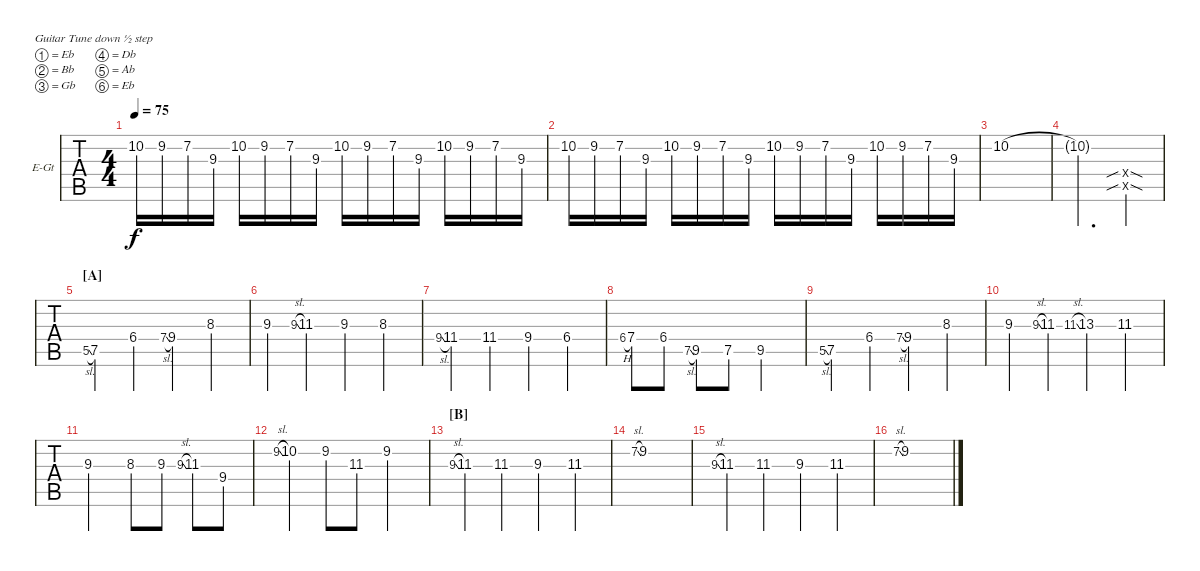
\bracketExtendMode groupsimilarinstruments
\firstSystemTrackNameOrientation horizontal
\otherSystemsTrackNameOrientation horizontal
\track ("Hide" "E-Gt") {instrument distortionguitar}
\staff {tabs}
\tuning (Eb4 Bb3 Gb3 Db3 Ab2 Eb2)
\ts (4 4)
\tempo 75
\clef g2
\ks eb
10.2.16{dy f instrument distortionguitar} 9.2.16 7.2.16 9.3.16 10.2.16 9.2.16 7.2.16 9.3.16 10.2.16 9.2.16 7.2.16 9.3.16 10.2.16 9.2.16 7.2.16 9.3.16 |
10.2.16 9.2.16 7.2.16 9.3.16 10.2.16 9.2.16 7.2.16 9.3.16 10.2.16 9.2.16 7.2.16 9.3.16 10.2.16 9.2.16 7.2.16 9.3.16 |
10.2.1 |
10.2{t}.2{d} (12.4{sib sod x} 9.5{sib sod x}).4 |
\section ("A" "")
5.5{sl}.8{gr} 7.5.4 6.4.4 7.4{sl}.8{gr} 9.4.4 8.3.4 |
9.3.4 9.3{sl}.8{gr} 11.3.4 9.3.4 8.3.4 |
9.4{sl}.8{gr} 11.4.4 11.4.4 9.4.4 6.4.4 |
6.4{h}.8{gr} 7.4.8 6.4.8 7.5{sl}.8{gr} 9.5.8 7.5.8 9.5.2 |
5.5{sl}.8{gr} 7.5.4 6.4.4 7.4{sl}.8{gr} 9.4.4 8.3.4 |
9.3.4 9.3{sl}.8{gr} 11.3.4 11.3{sl}.8{gr} 13.3.4 11.3.4 |
9.3.2 8.3.8 9.3.8 9.3{sl}.8{gr} 11.3.8 9.4.8 |
9.2{sl}.8{gr} 10.2.4 9.2.8 11.3.8 9.2.2 |
\section ("B" "")
9.3{sl}.8{gr} 11.3.4 11.3.4 9.3.4 11.3.4 |
7.2{sl}.8{gr} 9.2.1 |
9.3{sl}.8{gr} 11.3.4 11.3.4 9.3.4 11.3.4 |
7.2{sl}.8{gr} 9.2.1
